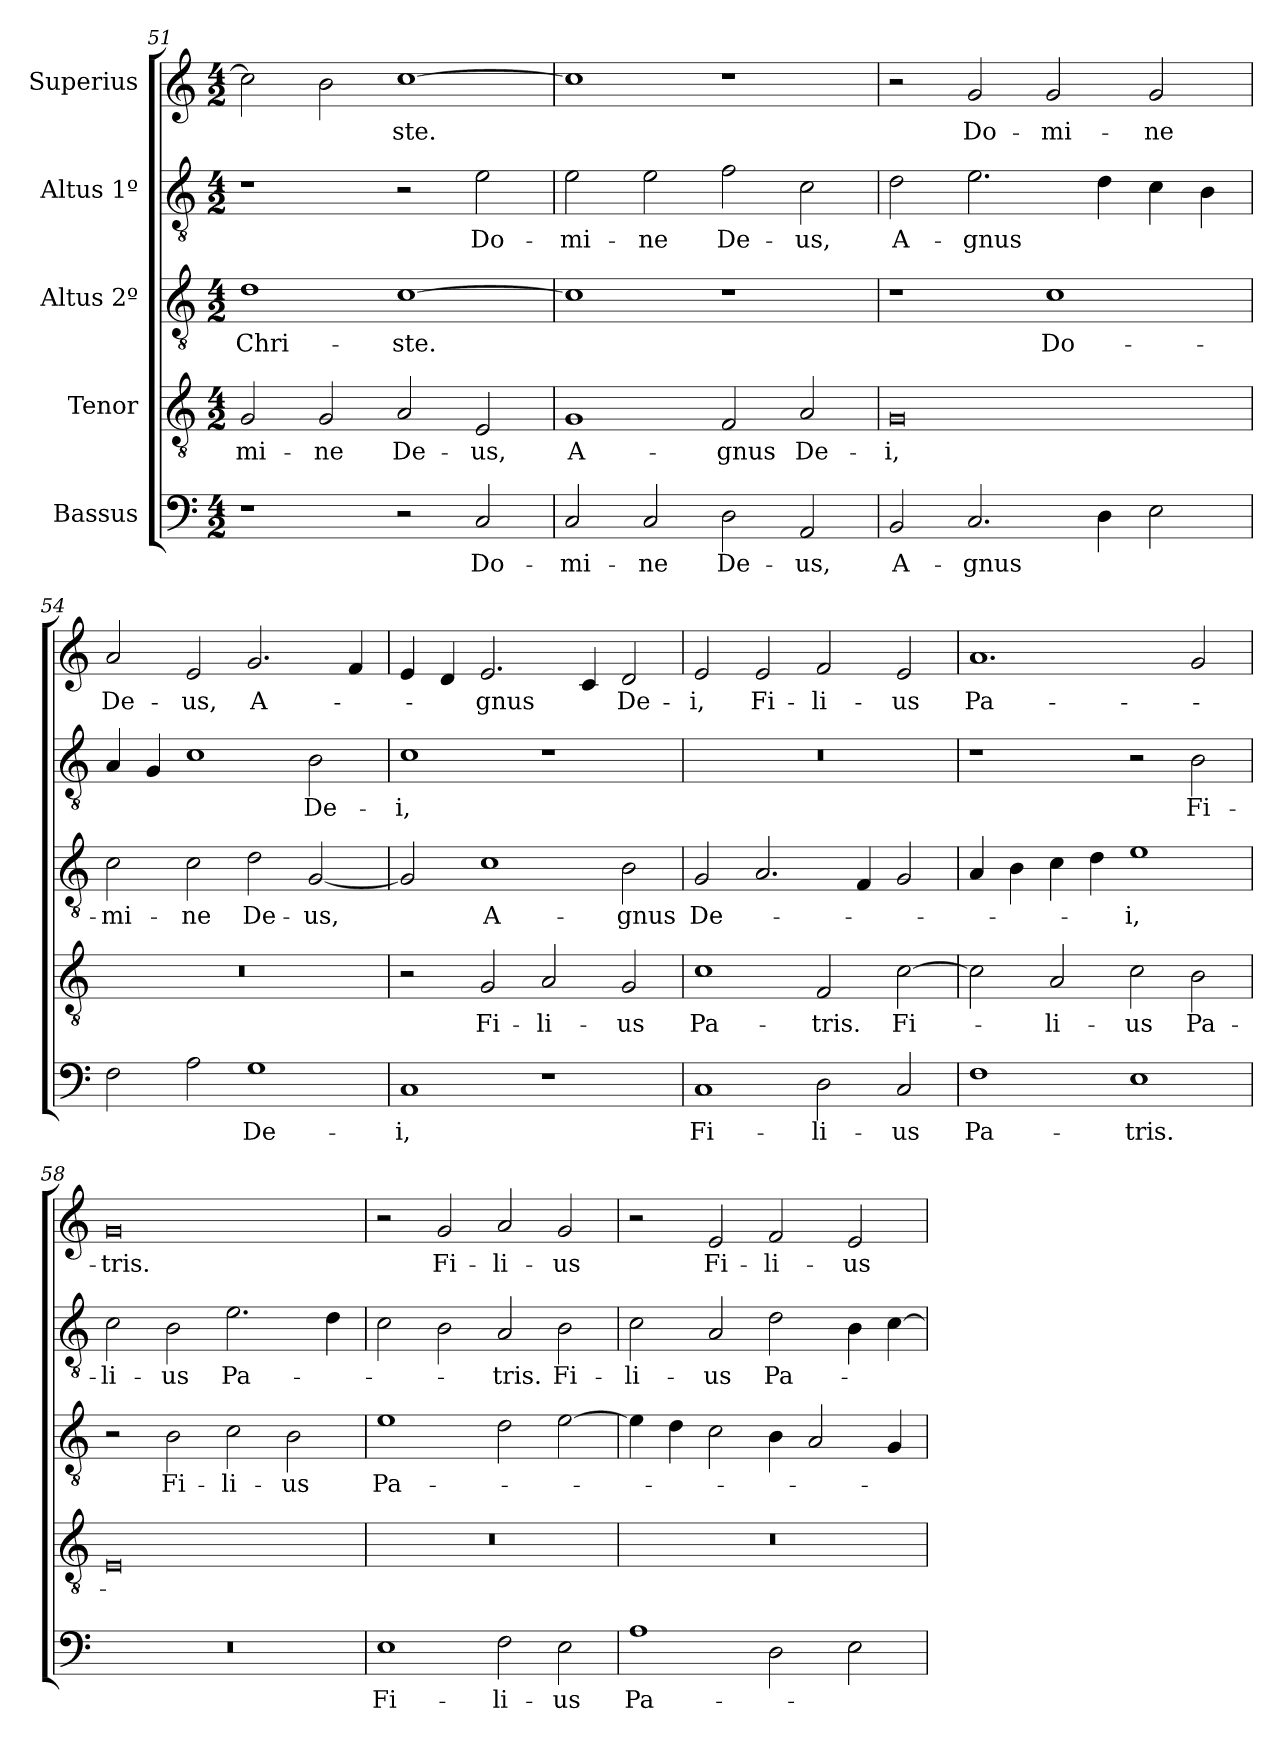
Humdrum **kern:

**kern	**text	**kern	**text	**kern	**text	**kern	**text	**kern	**text
*part5	*part5	*part4	*part4	*part3	*part3	*part2	*part2	*part1	*part1
*staff5	*staff5	*staff4	*staff4	*staff3	*staff3	*staff2	*staff2	*staff1	*staff1
*I"Bassus	*	*I"Tenor	*	*I"Altus 2º	*	*I"Altus 1º	*	*I"Superius	*
*clefF4	*	*clefGv2	*	*clefGv2	*	*clefGv2	*	*clefG2	*
*k[]	*	*k[]	*	*k[]	*	*k[]	*	*k[]	*
*M4/2	*	*M4/2	*	*M4/2	*	*M4/2	*	*M4/2	*
=51	=51	=51	=51	=51	=51	=51	=51	=51	=51
1r	.	2G/	-mi-	1d\	Chri-	1r	.	2cc\]	.
.	.	2G/	-ne	.	.	.	.	2b\	.
2r	.	2A/	De-	[1c\	-ste.	2r	.	[1cc\	-ste.
2C/	Do-	2E/	-us,	.	.	2e\	Do-	.	.
=52	=52	=52	=52	=52	=52	=52	=52	=52	=52
2C/	-mi-	1G/	A-	1c\]	.	2e\	-mi-	1cc\]	.
2C/	-ne	.	.	.	.	2e\	-ne	.	.
2D\	De-	2F/	-gnus	1r	.	2f\	De-	1r	.
2AA/	-us,	2A/	De-	.	.	2c\	-us,	.	.
=53	=53	=53	=53	=53	=53	=53	=53	=53	=53
2BB/	A-	0G/	-i,	1r	.	2d\	A-	2r	.
2.C/	-gnus	.	.	.	.	2.e\	-gnus	2g/	Do-
.	.	.	.	1c\	Do-	.	.	2g/	-mi-
4D\	.	.	.	.	.	4d\	.	.	.
2E\	.	.	.	.	.	4c\	.	2g/	-ne
.	.	.	.	.	.	4B\	.	.	.
=54	=54	=54	=54	=54	=54	=54	=54	=54	=54
2F\	.	0r	.	2c\	-mi-	4A/	.	2a/	De-
.	.	.	.	.	.	4G/	.	.	.
2A\	.	.	.	2c\	-ne	1c\	.	2e/	-us,
1G\	De-	.	.	2d\	De-	.	.	2.g/	A-
.	.	.	.	[2G/	-us,	2B\	De-	.	.
.	.	.	.	.	.	.	.	4f/	.
=55	=55	=55	=55	=55	=55	=55	=55	=55	=55
1C/	-i,	2r	.	2G/]	.	1c\	-i,	4e/	.
.	.	.	.	.	.	.	.	4d/	.
.	.	2G/	Fi-	1c\	A-	.	.	2.e/	-gnus
1r	.	2A/	-li-	.	.	1r	.	.	.
.	.	.	.	.	.	.	.	4c/	.
.	.	2G/	-us	2B\	-gnus	.	.	2d/	De-
=56	=56	=56	=56	=56	=56	=56	=56	=56	=56
1C/	Fi-	1c\	Pa-	2G/	De-	0r	.	2e/	-i,
.	.	.	.	2.A/	.	.	.	2e/	Fi-
2D\	-li-	2F/	-tris.	.	.	.	.	2f/	-li-
.	.	.	.	4F/	.	.	.	.	.
2C/	-us	[2c\	Fi-	2G/	.	.	.	2e/	-us
=57	=57	=57	=57	=57	=57	=57	=57	=57	=57
1F\	Pa-	2c\]	.	4A/	.	1r	.	1.a/	Pa-
.	.	.	.	4B\	.	.	.	.	.
.	.	2A/	-li-	4c\	.	.	.	.	.
.	.	.	.	4d\	.	.	.	.	.
1E\	-tris.	2c\	-us	1e\	-i,	2r	.	.	.
.	.	2B\	Pa-	.	.	2B\	Fi-	2g/	.
=58	=58	=58	=58	=58	=58	=58	=58	=58	=58
0r	.	0E/	.	2r	.	2c\	-li-	0g/	-tris.
.	.	.	.	2B\	Fi-	2B\	-us	.	.
.	.	.	.	2c\	-li-	2.e\	Pa-	.	.
.	.	.	.	2B\	-us	.	.	.	.
.	.	.	.	.	.	4d\	.	.	.
=59	=59	=59	=59	=59	=59	=59	=59	=59	=59
1E\	Fi-	0r	.	1e\	Pa-	2c\	.	2r	.
.	.	.	.	.	.	2B\	.	2g/	Fi-
2F\	-li-	.	.	2d\	.	2A/	-tris.	2a/	-li-
2E\	-us	.	.	[2e\	.	2B\	Fi-	2g/	-us
=60	=60	=60	=60	=60	=60	=60	=60	=60	=60
1A\	Pa-	0r	.	4e\]	.	2c\	-li-	2r	.
.	.	.	.	4d\	.	.	.	.	.
.	.	.	.	2c\	.	2A/	-us	2e/	Fi-
2D\	.	.	.	4B\	.	2d\	Pa-	2f/	-li-
.	.	.	.	2A/	.	.	.	.	.
2E\	.	.	.	.	.	4B\	.	2e/	-us
.	.	.	.	4G/	.	[4c\	.	.	.
=	=	=	=	=	=	=	=	=	=
*-	*-	*-	*-	*-	*-	*-	*-	*-	*-
